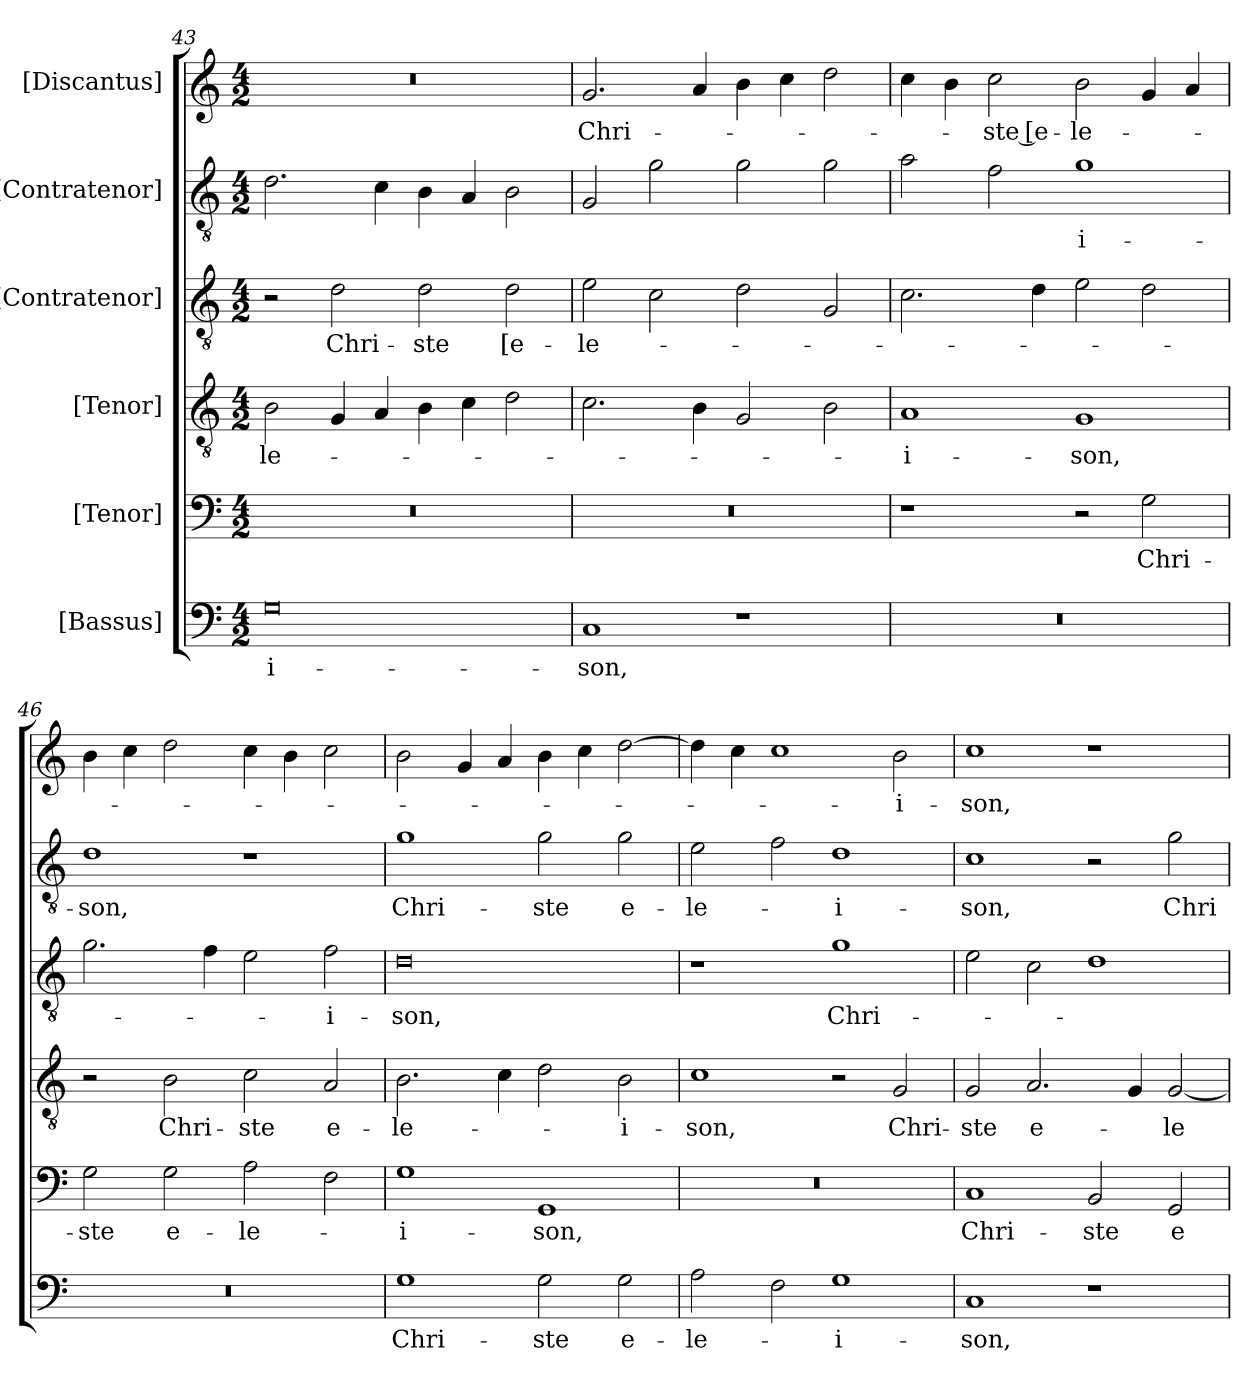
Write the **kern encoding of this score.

**kern	**text	**kern	**text	**kern	**text	**kern	**text	**kern	**text	**kern	**text
*part6	*part6	*part5	*part5	*part4	*part4	*part3	*part3	*part2	*part2	*part1	*part1
*staff6	*staff6	*staff5	*staff5	*staff4	*staff4	*staff3	*staff3	*staff2	*staff2	*staff1	*staff1
*I"[Bassus]	*	*I"[Tenor]	*	*I"[Tenor]	*	*I"[Contratenor]	*	*I"[Contratenor]	*	*I"[Discantus]	*
*clefF4	*	*clefF4	*	*clefGv2	*	*clefGv2	*	*clefGv2	*	*clefG2	*
*k[]	*	*k[]	*	*k[]	*	*k[]	*	*k[]	*	*k[]	*
*M4/2	*	*M4/2	*	*M4/2	*	*M4/2	*	*M4/2	*	*M4/2	*
=43	=43	=43	=43	=43	=43	=43	=43	=43	=43	=43	=43
0G\	-i-	0r	.	2B\	-le-	2r	.	2.d\	.	0r	.
.	.	.	.	4G/	.	2d\	Chri-	.	.	.	.
.	.	.	.	4A/	.	.	.	4c\	.	.	.
.	.	.	.	4B\	.	2d\	-ste	4B\	.	.	.
.	.	.	.	4c\	.	.	.	4A/	.	.	.
.	.	.	.	2d\	.	2d\	[e-	2B\	.	.	.
=44	=44	=44	=44	=44	=44	=44	=44	=44	=44	=44	=44
1C/	-son,	0r	.	2.c\	.	2e\	-le-	2G/	.	2.g/	Chri-
.	.	.	.	.	.	2c\	.	2g\	.	.	.
.	.	.	.	4B\	.	.	.	.	.	4a/	.
1r	.	.	.	2G/	.	2d\	.	2g\	.	4b\	.
.	.	.	.	.	.	.	.	.	.	4cc\	.
.	.	.	.	2B\	.	2G/	.	2g\	.	2dd\	.
=45	=45	=45	=45	=45	=45	=45	=45	=45	=45	=45	=45
0r	.	1r	.	1A/	-i-	2.c\	.	2a\	.	4cc\	.
.	.	.	.	.	.	.	.	.	.	4b\	.
.	.	.	.	.	.	.	.	2f\	.	2cc\	-ste [e-
.	.	.	.	.	.	4d\	.	.	.	.	.
.	.	2r	.	1G/	-son,	2e\	.	1g\	-i-	2b\	-le-
.	.	2G\	Chri-	.	.	2d\	.	.	.	4g/	.
.	.	.	.	.	.	.	.	.	.	4a/	.
=46	=46	=46	=46	=46	=46	=46	=46	=46	=46	=46	=46
0r	.	2G\	-ste	2r	.	2.g\	.	1d\	-son,	4b\	.
.	.	.	.	.	.	.	.	.	.	4cc\	.
.	.	2G\	e-	2B\	Chri-	.	.	.	.	2dd\	.
.	.	.	.	.	.	4f\	.	.	.	.	.
.	.	2A\	-le-	2c\	-ste	2e\	.	1r	.	4cc\	.
.	.	.	.	.	.	.	.	.	.	4b\	.
.	.	2F\	.	2A/	e-	2f\	-i-	.	.	2cc\	.
=47	=47	=47	=47	=47	=47	=47	=47	=47	=47	=47	=47
1G\	Chri-	1G\	-i-	2.B\	-le-	0d\	-son,	1g\	Chri-	2b\	.
.	.	.	.	.	.	.	.	.	.	4g/	.
.	.	.	.	4c\	.	.	.	.	.	4a/	.
2G\	-ste	1GG/	-son,	2d\	.	.	.	2g\	-ste	4b\	.
.	.	.	.	.	.	.	.	.	.	4cc\	.
2G\	e-	.	.	2B\	-i-	.	.	2g\	e-	[2dd\	.
=48	=48	=48	=48	=48	=48	=48	=48	=48	=48	=48	=48
2A\	-le-	0r	.	1c\	-son,	1r	.	2e\	-le-	4dd\]	.
.	.	.	.	.	.	.	.	.	.	4cc\	.
2F\	.	.	.	.	.	.	.	2f\	.	1cc\	.
1G\	-i-	.	.	2r	.	1g\	Chri-	1d\	-i-	.	.
.	.	.	.	2G/	Chri-	.	.	.	.	2b\	-i-
=49	=49	=49	=49	=49	=49	=49	=49	=49	=49	=49	=49
1C/	-son,	1C/	Chri-	2G/	-ste	2e\	.	1c\	-son,	1cc\	-son,
.	.	.	.	2.A/	e-	2c\	.	.	.	.	.
1r	.	2BB/	-ste	.	.	1d\	.	2r	.	1r	.
.	.	.	.	4G/	.	.	.	.	.	.	.
.	.	2GG/	e-	[2G/	-le-	.	.	2g\	Chri-	.	.
=	=	=	=	=	=	=	=	=	=	=	=
*-	*-	*-	*-	*-	*-	*-	*-	*-	*-	*-	*-
